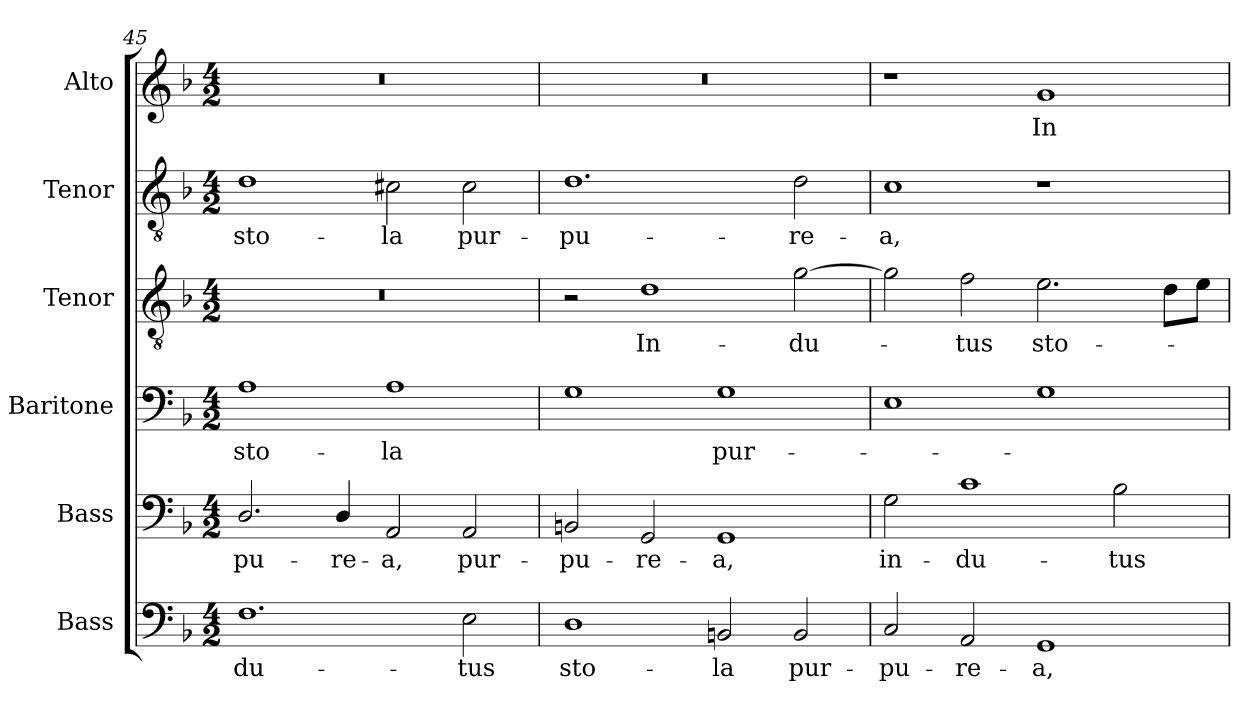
**kern	**text	**kern	**text	**kern	**text	**kern	**text	**kern	**text	**kern	**text
*part6	*part6	*part5	*part5	*part4	*part4	*part3	*part3	*part2	*part2	*part1	*part1
*staff6	*staff6	*staff5	*staff5	*staff4	*staff4	*staff3	*staff3	*staff2	*staff2	*staff1	*staff1
*I"Bass	*	*I"Bass	*	*I"Baritone	*	*I"Tenor	*	*I"Tenor	*	*I"Alto	*
*I'B.	*	*I'B.	*	*I'Bar.	*	*I'T.	*	*I'T.	*	*I'A.	*
*clefF4	*	*clefF4	*	*clefF4	*	*clefGv2	*	*clefGv2	*	*clefG2	*
*	*	*	*	*	*	*ITrd7c12	*	*ITrd7c12	*	*	*
*k[b-]	*	*k[b-]	*	*k[b-]	*	*k[b-]	*	*k[b-]	*	*k[b-]	*
*F:	*	*F:	*	*F:	*	*F:	*	*F:	*	*F:	*
*M4/2	*	*M4/2	*	*M4/2	*	*M4/2	*	*M4/2	*	*M4/2	*
=45	=45	=45	=45	=45	=45	=45	=45	=45	=45	=45	=45
!	!LO:LY:b:color=#000000	!	!	!	!	!	!	!	!	!	!
!	!	!	!LO:LY:b:color=#000000	!	!	!	!	!	!	!	!
!	!	!	!	!	!LO:LY:b:color=#000000	!LO:N:vis=1	!	!	!	!	!
!	!	!	!	!	!	!	!	!	!LO:LY:b:color=#000000	!LO:N:vis=1	!
1.Fi	-du-	2.Di/	-pu-	1Ai	sto-	0r	.	1Di	sto-	0r	.
!	!	!	!LO:LY:b:color=#000000	!	!	!	!	!	!	!	!
.	.	4Di/	-re-	.	.	.	.	.	.	.	.
!	!	!	!LO:LY:b:color=#000000	!	!	!	!	!	!	!	!
!	!	!	!	!	!LO:LY:b:color=#000000	!	!	!	!	!	!
!	!	!	!	!	!	!	!	!	!LO:LY:b:color=#000000	!	!
.	.	2AAi/	-a,	1Ai	-la	.	.	2C#Xi\	-la	.	.
!	!LO:LY:b:color=#000000	!	!	!	!	!	!	!	!	!	!
!	!	!	!LO:LY:b:color=#000000	!	!	!	!	!	!	!	!
!	!	!	!	!	!	!	!	!	!LO:LY:b:color=#000000	!	!
2Ei\	-tus	2AAi/	pur-	.	.	.	.	2C#i\	pur-	.	.
=46	=46	=46	=46	=46	=46	=46	=46	=46	=46	=46	=46
!	!LO:LY:b:color=#000000	!	!	!	!	!	!	!	!	!	!
!	!	!	!LO:LY:b:color=#000000	!	!	!	!	!	!	!	!
!	!	!	!	!	!	!	!	!	!LO:LY:b:color=#000000	!LO:N:vis=1	!
1Di	sto-	2BBni/	-pu-	1Gi	.	2r	.	1.Di	-pu-	0r	.
!	!	!	!LO:LY:b:color=#000000	!	!	!	!	!	!	!	!
!	!	!	!	!	!	!	!LO:LY:b:color=#000000	!	!	!	!
.	.	2GGi/	-re-	.	.	1Di	In-	.	.	.	.
!	!LO:LY:b:color=#000000	!	!	!	!	!	!	!	!	!	!
!	!	!	!LO:LY:b:color=#000000	!	!	!	!	!	!	!	!
!	!	!	!	!	!LO:LY:b:color=#000000	!	!	!	!	!	!
2BBni/	-la	1GGi	-a,	1Gi	pur-	.	.	.	.	.	.
!	!LO:LY:b:color=#000000	!	!	!	!	!	!	!	!	!	!
!	!	!	!	!	!	!	!LO:LY:b:color=#000000	!	!	!	!
!	!	!	!	!	!	!	!	!	!LO:LY:b:color=#000000	!	!
2BBi/	pur-	.	.	.	.	[2Gi\	-du-	2Di\	-re-	.	.
!!LO:PB:g=z
=47	=47	=47	=47	=47	=47	=47	=47	=47	=47	=47	=47
!	!LO:LY:b:color=#000000	!	!	!	!	!	!	!	!	!	!
!	!	!	!LO:LY:b:color=#000000	!	!	!	!	!	!	!	!
!	!	!	!	!	!	!	!	!	!LO:LY:b:color=#000000	!	!
2Ci/	-pu-	2Gi\	in-	1Ei	.	2Gi\]	.	1Ci	-a,	1r	.
!	!LO:LY:b:color=#000000	!	!	!	!	!	!	!	!	!	!
!	!	!	!LO:LY:b:color=#000000	!	!	!	!	!	!	!	!
!	!	!	!	!	!	!	!LO:LY:b:color=#000000	!	!	!	!
2AAi/	-re-	1ci	-du-	.	.	2Fi\	-tus	.	.	.	.
!	!LO:LY:b:color=#000000	!	!	!	!	!	!	!	!	!	!
!	!	!	!	!	!	!	!LO:LY:b:color=#000000	!	!	!	!
!	!	!	!	!	!	!	!	!	!	!	!LO:LY:b:color=#000000
1GGi	-a,	.	.	1Gi	.	2.Ei\	sto-	1r	.	1gi	In-
!	!	!	!LO:LY:b:color=#000000	!	!	!	!	!	!	!	!
.	.	2B-i\	-tus	.	.	.	.	.	.	.	.
.	.	.	.	.	.	8Di\L	.	.	.	.	.
.	.	.	.	.	.	8Ei\J	.	.	.	.	.
=	=	=	=	=	=	=	=	=	=	=	=
*-	*-	*-	*-	*-	*-	*-	*-	*-	*-	*-	*-
